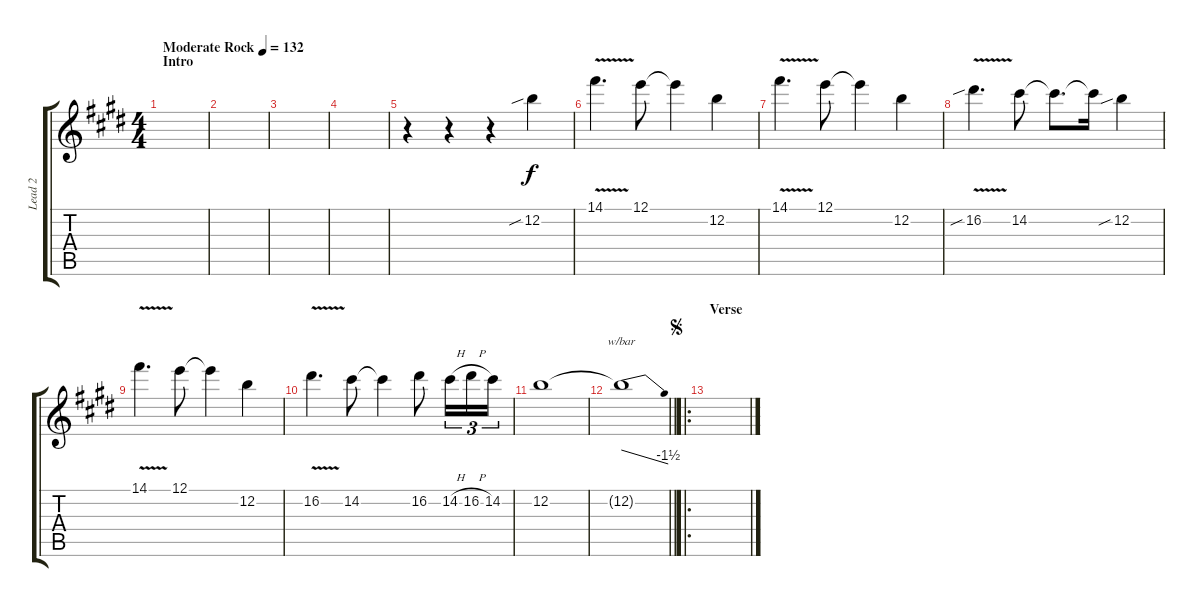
\track ("Lead 2" "Lead 2") {instrument overdrivenguitar}
\staff {score tabs}
\tuning (E4 B3 G3 D3 A2 E2) {hide}
\ts (4 4)
\section ("" "Intro")
\tempo (132 "Moderate Rock")
\clef g2
\ks c#minor
|
|
|
|
r.4 r.4 r.4 12.2{sib}.4 |
14.1{v}.4{d} 12.1.8 12.1{t}.4 12.2.4 |
14.1{v}.4{d} 12.1.8 12.1{t}.4 12.2.4 |
16.2{v sib}.4{d} 14.2.8 14.2{t}.8{d} 14.2{t}.16 12.2{sib}.4 |
14.1{v}.4{d} 12.1.8 12.1{t}.4 12.2.4 |
16.2{v}.4{d} 14.2.8 14.2{t}.4 16.2.8 14.2{h}.16{tu (3 2)} 16.2{h}.16{tu (3 2)} 14.2.16{tu (3 2)} |
12.2.1 |
\barLineRight lightlight
12.2{t}.1{tbe (dive default 0 0 60 -6)} |
\ro
\section ("" "Verse")
\jump segno
